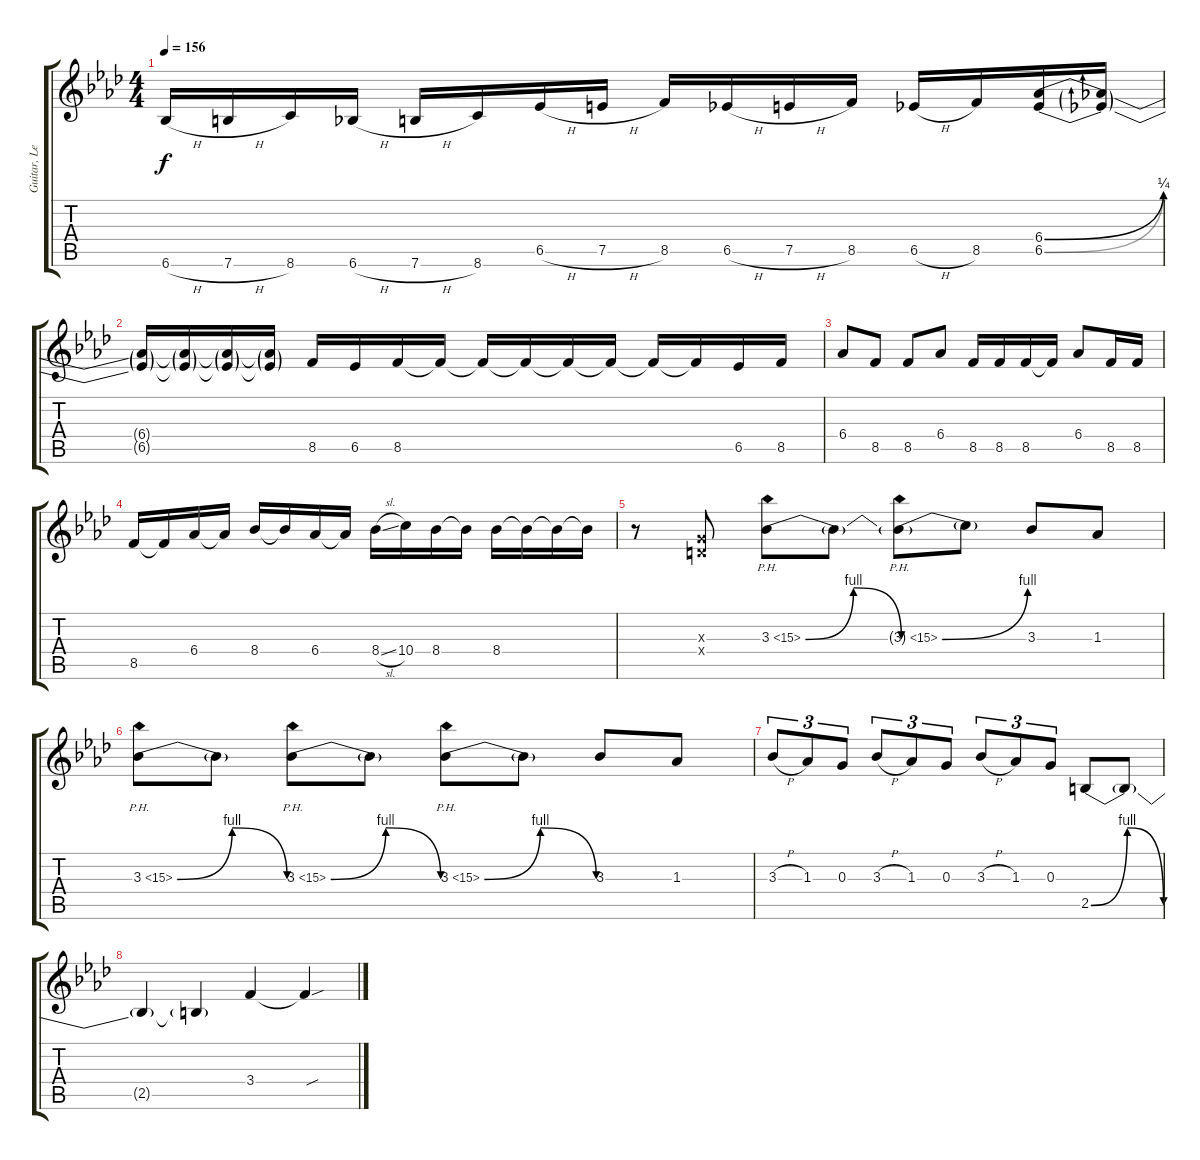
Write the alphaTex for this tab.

\track ("Guitar, Lead" "Guitar, Le") {solo instrument overdrivenguitar}
\staff {score tabs}
\tuning (E4 B3 G3 D3 A2 E2) {hide}
\ts (4 4)
\tempo 156
\clef g2
\ks ab
6.6{h}.16{dy f} 7.6{h}.16 8.6.16 6.6{h}.16 7.6{h}.16 8.6.16 6.5{h}.16 7.5{h}.16 8.5.16 6.5{h}.16 7.5{h}.16 8.5.16 6.5{h}.16 8.5.16 (6.4{be (bend 0 0 60 1)} 6.5{be (bend 0 0 60 1)}).16 (6.4{t} 6.5{t}).16 |
(6.4{t} 6.5{t}).16 (6.4{t} 6.5{t}).16 (6.4{t} 6.5{t}).16 (6.4{t} 6.5{t}).16 8.5.16 6.5.16 8.5.16 8.5{t}.16 8.5{t}.16 8.5{t}.16 8.5{t}.16 8.5{t}.16 8.5{t}.16 8.5{t}.16 6.5.16 8.5.16 |
6.4.8 8.5.8 8.5.8 6.4.8 8.5.16 8.5.16 8.5.16 8.5{t}.16 6.4.8 8.5.16 8.5.16 |
8.5.16 8.5{t}.16 6.4.16 6.4{t}.16 8.4.16 8.4{t}.16 6.4.16 6.4{t}.16 8.4{sl}.16 10.4.16 8.4.16 8.4{t}.16 8.4.16 8.4{t}.16 8.4{t}.16 8.4{t}.16 |
r.8 (0.3{x} 0.4{x}).8 3.3{be (bendrelease 0 0 30 4 55 4 60 0) ph 12}.8 3.3{t}.8 3.3{be (bend 0 0 60 4) ph 12 t}.8 3.3{t}.8 3.3.8 1.3.8 |
3.3{be (bendrelease 0 0 30 4 55 4 60 0) ph 12}.8 3.3{t}.8 3.3{be (bendrelease 0 0 30 4 55 4 60 0) ph 12}.8 3.3{t}.8 3.3{be (bendrelease 0 0 30 4 55 4 60 0) ph 12}.8 3.3{t}.8 3.3.8 1.3.8 |
3.3{h}.8{tu (3 2)} 1.3.8{tu (3 2)} 0.3.8{tu (3 2)} 3.3{h}.8{tu (3 2)} 1.3.8{tu (3 2)} 0.3.8{tu (3 2)} 3.3{h}.8{tu (3 2)} 1.3.8{tu (3 2)} 0.3.8{tu (3 2)} 2.5{be (bendrelease 0 0 15 4 15 4 60 0)}.8 2.5{t}.8 |
2.5{t}.4 2.5{t}.4 3.4.4 3.4{sou t}.4
